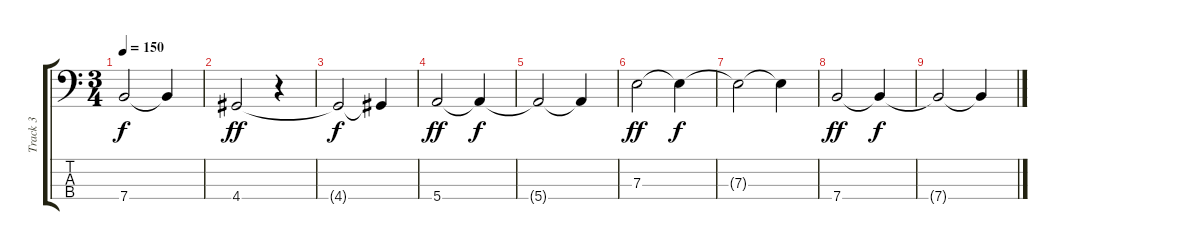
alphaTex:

\track ("Track 3" "Track 3") {instrument electricbassfinger}
\staff {score tabs}
\tuning (G2 D2 A1 E1) {hide}
\ts (3 4)
\tempo 150
\clef f4
\ks c
7.4{t}.2{dy f} 7.4{t}.4 |
4.4.2{dy ff} r.4 |
4.4{t}.2{dy f} 4.4{t}.4 |
5.4.2{dy ff} 5.4{t}.4{dy f} |
5.4{t}.2 5.4{t}.4 |
7.3.2{dy ff} 7.3{t}.4{dy f} |
7.3{t}.2 7.3{t}.4 |
7.4.2{dy ff} 7.4{t}.4{dy f} |
7.4{t}.2 7.4{t}.4
